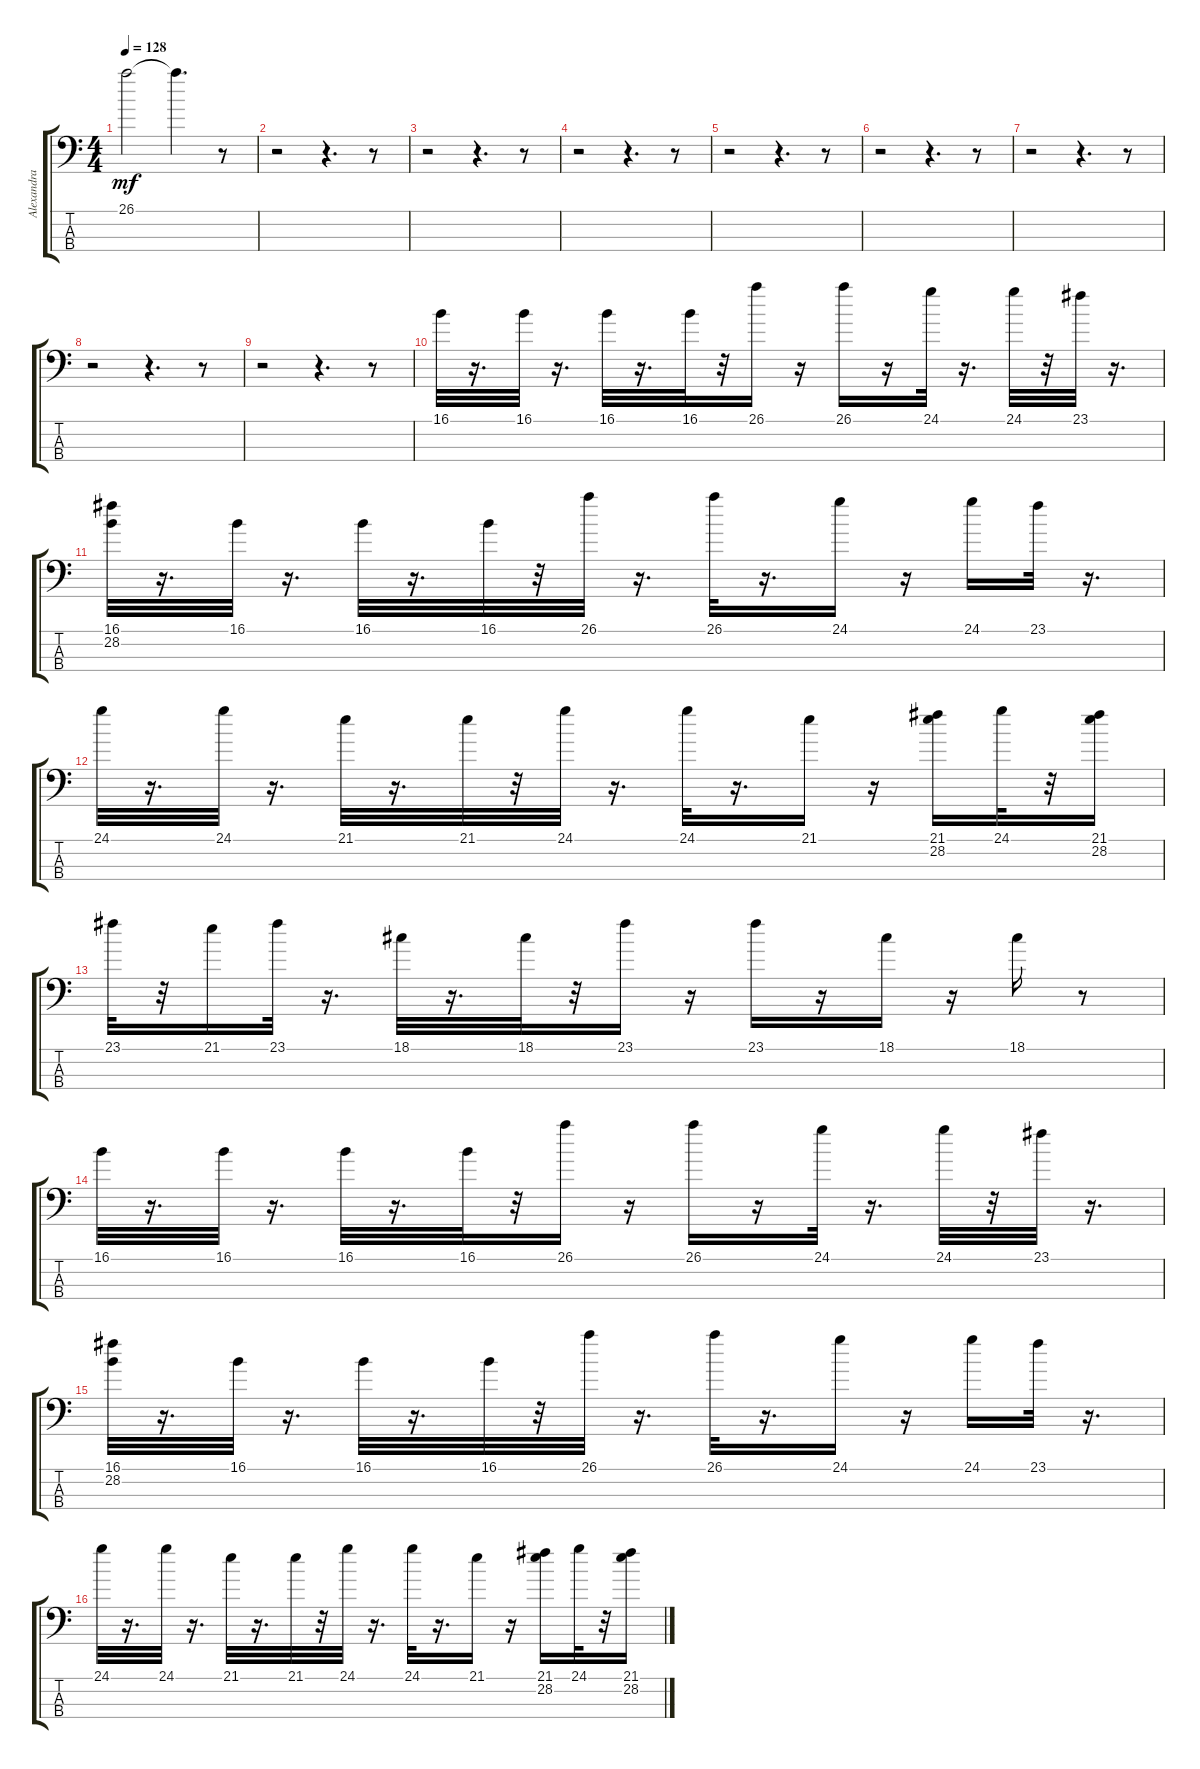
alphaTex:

\track ("Alexandra Stan - Mr Saxobeat" "Alexandra ") {instrument synthbass1}
\staff {score tabs}
\tuning (G2 D2 A1 E1) {hide}
\ts (4 4)
\tempo 128
\clef f4
\ks c
26.1{t}.2{dy mf} 26.1{t}.4{d} r.8 |
r.2 r.4{d} r.8 |
r.2 r.4{d} r.8 |
r.2 r.4{d} r.8 |
r.2 r.4{d} r.8 |
r.2 r.4{d} r.8 |
r.2 r.4{d} r.8 |
r.2 r.4{d} r.8 |
r.2 r.4{d} r.8 |
16.1.32 r.16{d} 16.1.32 r.16{d} 16.1.32 r.16{d} 16.1.32 r.32 26.1.16 r.16 26.1.16 r.16 24.1.32 r.16{d} 24.1.32 r.32 23.1.32 r.16{d} |
(16.1 28.2).32 r.16{d} 16.1.32 r.16{d} 16.1.32 r.16{d} 16.1.32 r.32 26.1.32 r.16{d} 26.1.32 r.16{d} 24.1.16 r.16 24.1.16 23.1.32 r.16{d} |
24.1.32 r.16{d} 24.1.32 r.16{d} 21.1.32 r.16{d} 21.1.32 r.32 24.1.32 r.16{d} 24.1.32 r.16{d} 21.1.16 r.16 (21.1 28.2).16 24.1.32 r.32 (21.1 28.2).16 |
23.1.32 r.32 21.1.16 23.1.32 r.16{d} 18.1.32 r.16{d} 18.1.32 r.32 23.1.16 r.16 23.1.16 r.16 18.1.16 r.16 18.1.16 r.8 |
16.1.32 r.16{d} 16.1.32 r.16{d} 16.1.32 r.16{d} 16.1.32 r.32 26.1.16 r.16 26.1.16 r.16 24.1.32 r.16{d} 24.1.32 r.32 23.1.32 r.16{d} |
(16.1 28.2).32 r.16{d} 16.1.32 r.16{d} 16.1.32 r.16{d} 16.1.32 r.32 26.1.32 r.16{d} 26.1.32 r.16{d} 24.1.16 r.16 24.1.16 23.1.32 r.16{d} |
24.1.32 r.16{d} 24.1.32 r.16{d} 21.1.32 r.16{d} 21.1.32 r.32 24.1.32 r.16{d} 24.1.32 r.16{d} 21.1.16 r.16 (21.1 28.2).16 24.1.32 r.32 (21.1 28.2).16
